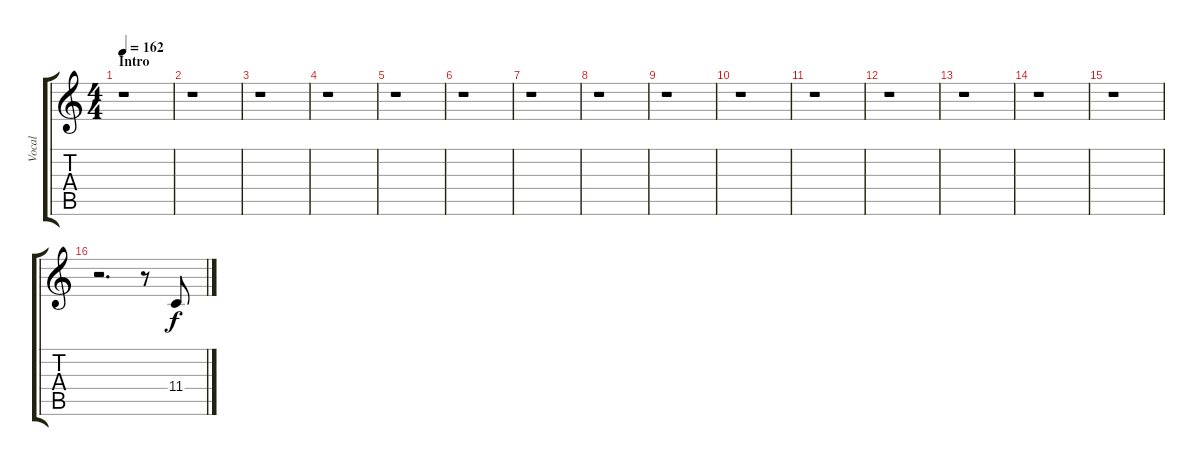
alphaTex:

\track ("Vocal" "Vocal") {instrument viola}
\staff {score tabs}
\tuning (Eb4 Bb3 Gb3 Db3 Ab2 Eb2) {hide}
\ts (4 4)
\section ("" "Intro")
\tempo 162
\clef g2
\ks c
r.1{dy f instrument viola} |
r.1 |
r.1 |
r.1 |
r.1 |
r.1 |
r.1 |
r.1 |
r.1 |
r.1 |
r.1 |
r.1 |
r.1 |
r.1 |
r.1 |
r.2{d} r.8 11.4.8
